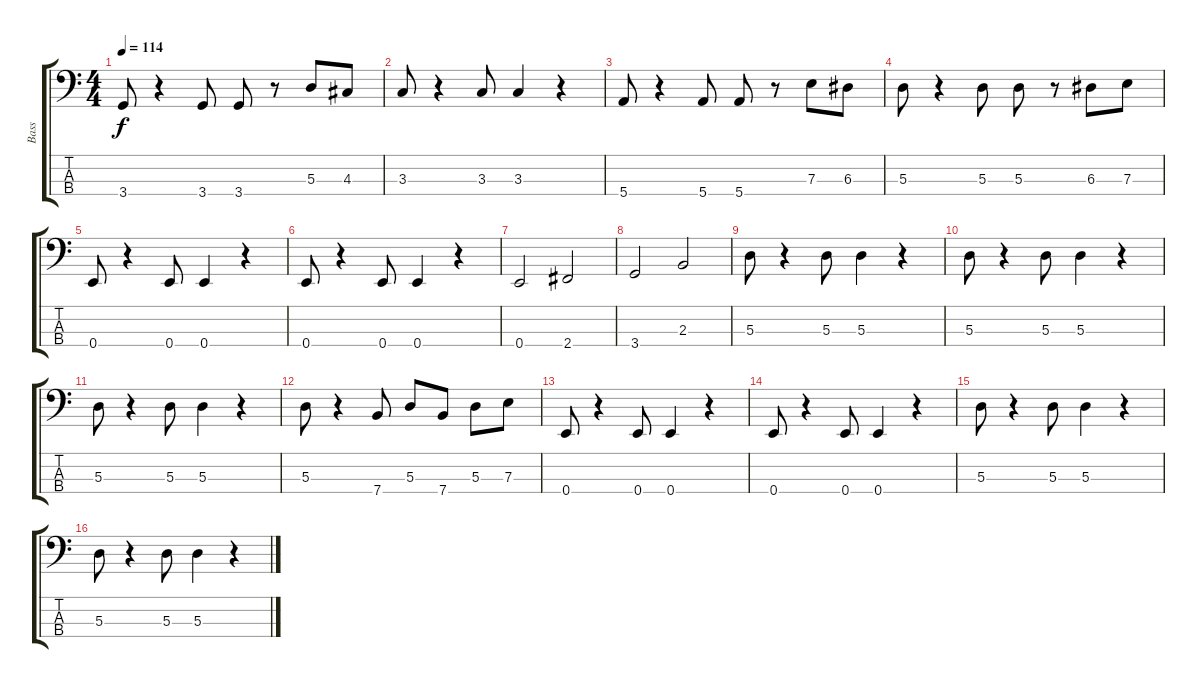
\track ("Bass" "Bass") {instrument electricbasspick}
\staff {score tabs}
\tuning (G2 D2 A1 E1) {hide}
\ts (4 4)
\tempo 114
\clef f4
\ks c
3.4.8{dy f} r.4 3.4.8 3.4.8 r.8 5.3.8 4.3.8 |
3.3.8 r.4 3.3.8 3.3.4 r.4 |
5.4.8 r.4 5.4.8 5.4.8 r.8 7.3.8 6.3.8 |
5.3.8 r.4 5.3.8 5.3.8 r.8 6.3.8 7.3.8 |
0.4.8 r.4 0.4.8 0.4.4 r.4 |
0.4.8 r.4 0.4.8 0.4.4 r.4 |
0.4.2 2.4.2 |
3.4.2 2.3.2 |
5.3.8 r.4 5.3.8 5.3.4 r.4 |
5.3.8 r.4 5.3.8 5.3.4 r.4 |
5.3.8 r.4 5.3.8 5.3.4 r.4 |
5.3.8 r.4 7.4.8 5.3.8 7.4.8 5.3.8 7.3.8 |
0.4.8 r.4 0.4.8 0.4.4 r.4 |
0.4.8 r.4 0.4.8 0.4.4 r.4 |
5.3.8 r.4 5.3.8 5.3.4 r.4 |
5.3.8 r.4 5.3.8 5.3.4 r.4
